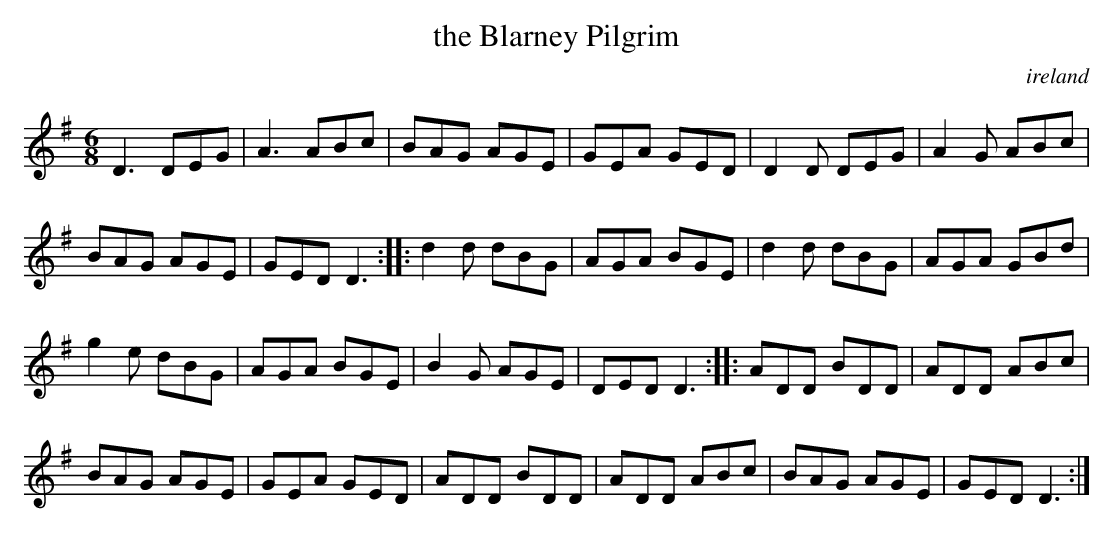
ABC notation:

X:1
T:the Blarney Pilgrim
O:ireland
M:6/8
K:DMix
D3 DEG|A3 ABc|BAG AGE|GEA GED|\
D2D DEG|A2G ABc|
BAG AGE|GED D3::\
d2d dBG|AGA BGE|d2d dBG|AGA GBd|
g2e dBG|AGA BGE|B2G AGE|DED D3::\
ADD BDD|ADD ABc|
BAG AGE|GEA GED|\
ADD BDD|ADD ABc|BAG AGE|GED D3:|
